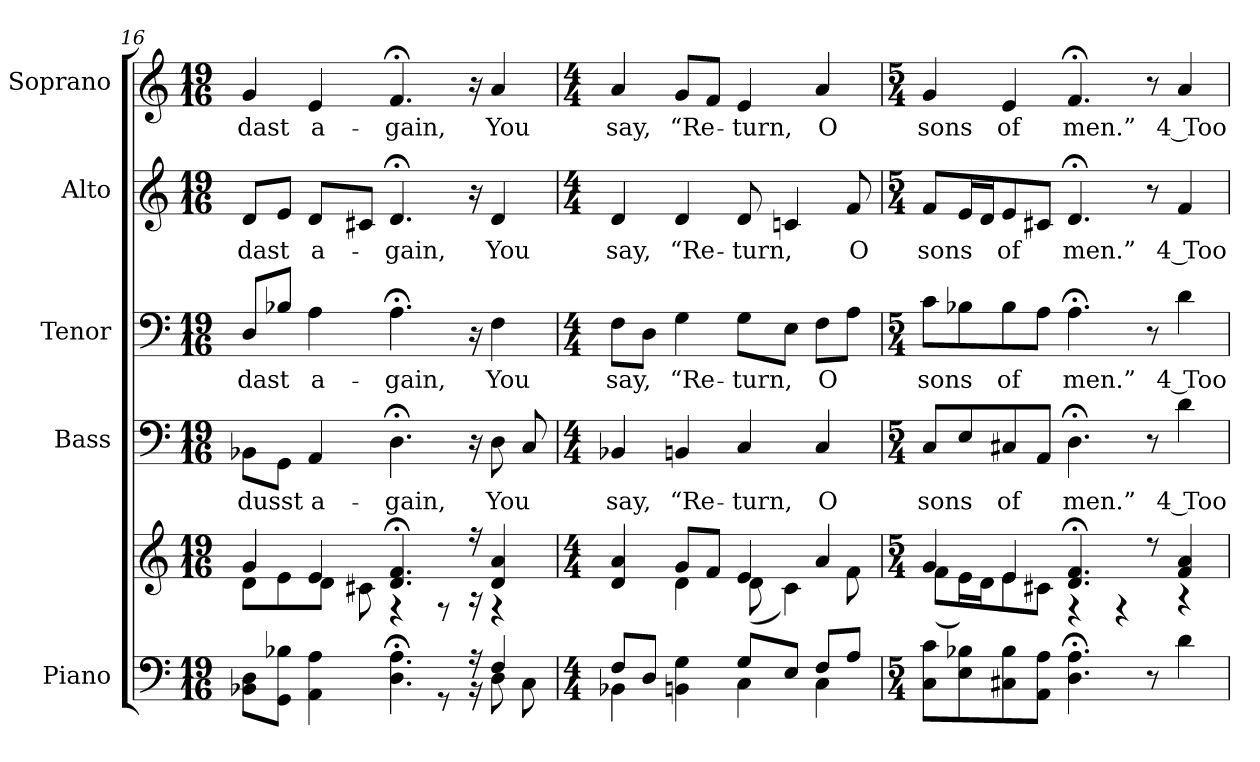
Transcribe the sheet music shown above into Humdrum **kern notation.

**kern	**kern	**kern	**text	**kern	**text	**kern	**text	**kern	**text
*part5	*part5	*part4	*part4	*part3	*part3	*part2	*part2	*part1	*part1
*staff6	*staff5	*staff4	*staff4	*staff3	*staff3	*staff2	*staff2	*staff1	*staff1
*I"Piano	*	*I"Bass	*	*I"Tenor	*	*I"Alto	*	*I"Soprano	*
*I'Pno.	*	*I'B.	*	*I'T.	*	*I'A.	*	*I'S.	*
*clefF4	*clefG2	*clefF4	*	*clefF4	*	*clefG2	*	*clefG2	*
*k[]	*k[]	*k[]	*	*k[]	*	*k[]	*	*k[]	*
*C:	*C:	*C:	*	*C:	*	*C:	*	*C:	*
*M19/16	*M19/16	*M19/16	*	*M19/16	*	*M19/16	*	*M19/16	*
=16	=16	=16	=16	=16	=16	=16	=16	=16	=16
*^	*^	*	*	*	*	*	*	*	*
!	!	!	!	!	!LO:LY:b:color=#000000	!	!	!	!	!	!
!	!	!	!	!	!	!	!LO:LY:b:color=#000000	!	!	!	!
!	!	!	!	!	!	!	!	!	!LO:LY:b:color=#000000	!	!
!	!	!	!	!	!	!	!	!	!	!	!LO:LY:b:color=#000000
8BB-Xi\ 8DiL	2ryy	4gi/	8di\L	8BB-Xi\L	dusst	8Di/L	dast	8di/L	dast	4gi/	dast
8GGi\ 8B-XiJ	.	.	8ei\	8GGi\J	.	8B-Xi/J	.	8ei/J	.	.	.
!	!	!	!	!	!LO:LY:b:color=#000000	!	!	!	!	!	!
!	!	!	!	!	!	!	!LO:LY:b:color=#000000	!	!	!	!
!	!	!	!	!	!	!	!	!	!LO:LY:b:color=#000000	!	!
!	!	!	!	!	!	!	!	!	!	!	!LO:LY:b:color=#000000
4AAi\ 4Ai	.	4ei/	8di\J	4AAi/	a-	4Ai\	a-	8di/L	a-	4ei/	a-
.	.	.	8c#Xi\	.	.	.	.	8c#Xi/J	.	.	.
!	!	!	!	!	!LO:LY:b:color=#000000	!	!	!	!	!	!
!	!	!	!	!	!	!	!LO:LY:b:color=#000000	!	!	!	!
!	!	!	!	!	!	!	!	!	!LO:LY:b:color=#000000	!	!
!	!	!	!	!	!	!	!	!	!	!	!LO:LY:b:color=#000000
4.Di\; 4.Ai;	4ryy	4.di/; 4.fi;	4r	4.D;i\	-gain,	4.A;i\	-gain,	4.d;i/	-gain,	4.f;i/	-gain,
.	8r	.	8r	.	.	.	.	.	.	.	.
16r	16r	16r	16r	16r	.	16r	.	16r	.	16r	.
!	!	!	!	!	!LO:LY:b:color=#000000	!	!	!	!	!	!
!	!	!	!	!	!	!	!LO:LY:b:color=#000000	!	!	!	!
!	!	!	!	!	!	!	!	!	!LO:LY:b:color=#000000	!	!
!	!	!	!	!	!	!	!	!	!	!	!LO:LY:b:color=#000000
4Fi/	8Di\	4di/ 4ai	4r	8Di\	You	4Fi\	You	4di/	You	4ai/	You
.	8Ci\	.	.	8Ci/	.	.	.	.	.	.	.
!!LO:PB:g=z
=17	=17	=17	=17	=17	=17	=17	=17	=17	=17	=17	=17
*M4/4	*	*M4/4	*	*M4/4	*	*M4/4	*	*M4/4	*	*M4/4	*
!	!	!	!	!	!LO:LY:b:color=#000000	!	!	!	!	!	!
!	!	!	!	!	!	!	!LO:LY:b:color=#000000	!	!	!	!
!	!	!	!	!	!	!	!	!	!LO:LY:b:color=#000000	!	!
!	!	!	!	!	!	!	!	!	!	!	!LO:LY:b:color=#000000
8Fi/L	4BB-Xi\	4di/ 4ai	4ryy	4BB-Xi/	say,	8Fi\L	say,	4di/	say,	4ai/	say,
8Di/J	.	.	.	.	.	8Di\J	.	.	.	.	.
!	!	!	!	!	!LO:LY:b:color=#000000	!	!	!	!	!	!
!	!	!	!	!	!	!	!LO:LY:b:color=#000000	!	!	!	!
!	!	!	!	!	!	!	!	!	!LO:LY:b:color=#000000	!	!
!	!	!	!	!	!	!	!	!	!	!	!LO:LY:b:color=#000000
4BBni\ 4Gi	4ryy	8gi/L	4di\	4BBni/	“Re-	4Gi\	“Re-	4di/	“Re-	8gi/L	“Re-
.	.	8fi/J	.	.	.	.	.	.	.	8fi/J	.
!	!	!	!	!	!LO:LY:b:color=#000000	!	!	!	!	!	!
!	!	!	!	!	!	!	!LO:LY:b:color=#000000	!	!	!	!
!	!	!	!	!	!	!	!	!	!LO:LY:b:color=#000000	!	!
!	!	!	!	!	!	!	!	!	!	!	!LO:LY:b:color=#000000
8Gi/L	4Ci\	4ei/	(8di\	4Ci/	-turn,	8Gi\L	-turn,	8di/	-turn,	4ei/	-turn,
8Ei/J	.	.	4ci\)	.	.	8Ei\J	.	4cni/	.	.	.
!	!	!	!	!	!LO:LY:b:color=#000000	!	!	!	!	!	!
!	!	!	!	!	!	!	!LO:LY:b:color=#000000	!	!	!	!
!	!	!	!	!	!	!	!	!	!	!	!LO:LY:b:color=#000000
8Fi/L	4Ci\	4ai/	.	4Ci/	O	8Fi\L	O	.	.	4ai/	O
!	!	!	!	!	!	!	!	!	!LO:LY:b:color=#000000	!	!
8Ai/J	.	.	8fi\	.	.	8Ai\J	.	8fi/	O	.	.
*v	*v	*	*	*	*	*	*	*	*	*	*
=18	=18	=18	=18	=18	=18	=18	=18	=18	=18	=18
*M5/4	*M5/4	*	*M5/4	*	*M5/4	*	*M5/4	*	*M5/4	*
!	!	!	!	!LO:LY:b:color=#000000	!	!	!	!	!	!
!	!	!	!	!	!	!LO:LY:b:color=#000000	!	!	!	!
!	!	!	!	!	!	!	!	!LO:LY:b:color=#000000	!	!
!	!	!	!	!	!	!	!	!	!	!LO:LY:b:color=#000000
8Ci\ 8ciL	4gi/	(8fi\L	8Ci/L	sons	8ci\L	sons	8fi/L	sons	4gi/	sons
8Ei\ 8B-Xi	.	16ei\L)	8Ei/	.	8B-Xi\	.	16ei/L	.	.	.
.	.	16di\J	.	.	.	.	16di/J	.	.	.
!	!	!	!	!LO:LY:b:color=#000000	!	!	!	!	!	!
!	!	!	!	!	!	!LO:LY:b:color=#000000	!	!	!	!
!	!	!	!	!	!	!	!	!LO:LY:b:color=#000000	!	!
!	!	!	!	!	!	!	!	!	!	!LO:LY:b:color=#000000
8C#Xi\ 8B-i	4ei/	8ei\	8C#Xi/	of	8B-i\	of	8ei/	of	4ei/	of
8AAi\ 8AiJ	.	8c#Xi\J	8AAi/J	.	8Ai\J	.	8c#Xi/J	.	.	.
!	!	!	!	!LO:LY:b:color=#000000	!	!	!	!	!	!
!	!	!	!	!	!	!LO:LY:b:color=#000000	!	!	!	!
!	!	!	!	!	!	!	!	!LO:LY:b:color=#000000	!	!
!	!	!	!	!	!	!	!	!	!	!LO:LY:b:color=#000000
4.Di\; 4.Ai;	4.di/; 4.fi;	4r	4.D;i\	men.”	4.A;i\	men.”	4.d;i/	men.”	4.f;i/	men.”
.	.	4r	.	.	.	.	.	.	.	.
8r	8r	.	8r	.	8r	.	8r	.	8r	.
!	!	!	!	!LO:LY:b:color=#000000	!	!	!	!	!	!
!	!	!	!	!	!	!LO:LY:b:color=#000000	!	!	!	!
!	!	!	!	!	!	!	!	!LO:LY:b:color=#000000	!	!
!	!	!	!	!	!	!	!	!	!	!LO:LY:b:color=#000000
4di\	4fi/ 4ai	4r	4di\	4 Too	4di\	4 Too	4fi/	4 Too	4ai/	4 Too
*	*v	*v	*	*	*	*	*	*	*	*
=	=	=	=	=	=	=	=	=	=
*-	*-	*-	*-	*-	*-	*-	*-	*-	*-
